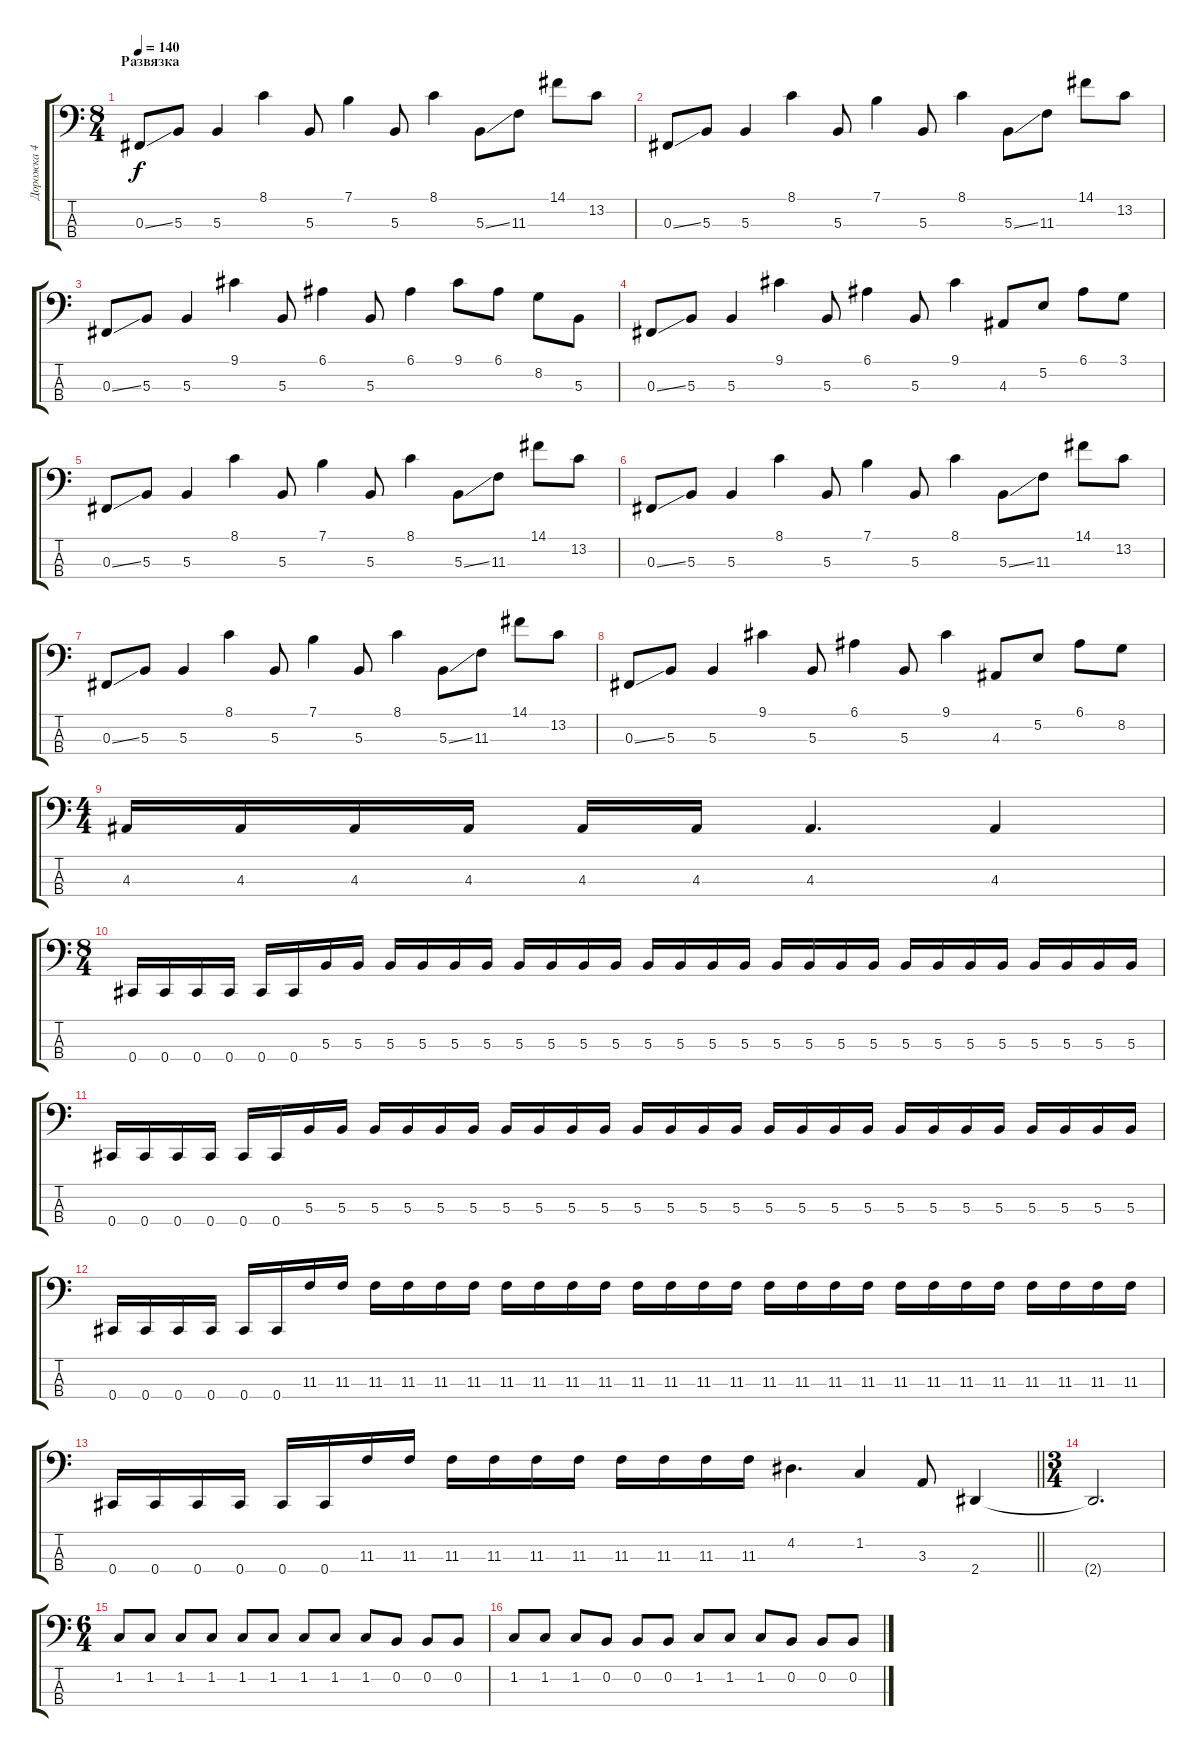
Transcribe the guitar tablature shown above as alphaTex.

\track ("Дорожка 4" "Дорожка 4") {instrument electricbassfinger}
\staff {score tabs}
\tuning (E2 B1 Gb1 Db1) {hide}
\ts (8 4)
\section ("" "Развязка")
\tempo 140
\clef f4
\ks c
0.3{ss}.8{dy f} 5.3.8 5.3.4 8.1.4 5.3.8 7.1.4 5.3.8 8.1.4 5.3{ss}.8 11.3.8 14.1.8 13.2.8 |
0.3{ss}.8 5.3.8 5.3.4 8.1.4 5.3.8 7.1.4 5.3.8 8.1.4 5.3{ss}.8 11.3.8 14.1.8 13.2.8 |
0.3{ss}.8 5.3.8 5.3.4 9.1.4 5.3.8 6.1.4 5.3.8 6.1.4 9.1.8 6.1.8 8.2.8 5.3.8 |
0.3{ss}.8 5.3.8 5.3.4 9.1.4 5.3.8 6.1.4 5.3.8 9.1.4 4.3.8 5.2.8 6.1.8 3.1.8 |
0.3{ss}.8 5.3.8 5.3.4 8.1.4 5.3.8 7.1.4 5.3.8 8.1.4 5.3{ss}.8 11.3.8 14.1.8 13.2.8 |
0.3{ss}.8 5.3.8 5.3.4 8.1.4 5.3.8 7.1.4 5.3.8 8.1.4 5.3{ss}.8 11.3.8 14.1.8 13.2.8 |
0.3{ss}.8 5.3.8 5.3.4 8.1.4 5.3.8 7.1.4 5.3.8 8.1.4 5.3{ss}.8 11.3.8 14.1.8 13.2.8 |
0.3{ss}.8 5.3.8 5.3.4 9.1.4 5.3.8 6.1.4 5.3.8 9.1.4 4.3.8 5.2.8 6.1.8 8.2.8 |
\ts (4 4)
4.3.16 4.3.16 4.3.16 4.3.16 4.3.16 4.3.16 4.3.4{d} 4.3.4 |
\ts (8 4)
0.4.16 0.4.16 0.4.16 0.4.16 0.4.16 0.4.16 5.3.16 5.3.16 5.3.16 5.3.16 5.3.16 5.3.16 5.3.16 5.3.16 5.3.16 5.3.16 5.3.16 5.3.16 5.3.16 5.3.16 5.3.16 5.3.16 5.3.16 5.3.16 5.3.16 5.3.16 5.3.16 5.3.16 5.3.16 5.3.16 5.3.16 5.3.16 |
0.4.16 0.4.16 0.4.16 0.4.16 0.4.16 0.4.16 5.3.16 5.3.16 5.3.16 5.3.16 5.3.16 5.3.16 5.3.16 5.3.16 5.3.16 5.3.16 5.3.16 5.3.16 5.3.16 5.3.16 5.3.16 5.3.16 5.3.16 5.3.16 5.3.16 5.3.16 5.3.16 5.3.16 5.3.16 5.3.16 5.3.16 5.3.16 |
0.4.16 0.4.16 0.4.16 0.4.16 0.4.16 0.4.16 11.3.16 11.3.16 11.3.16 11.3.16 11.3.16 11.3.16 11.3.16 11.3.16 11.3.16 11.3.16 11.3.16 11.3.16 11.3.16 11.3.16 11.3.16 11.3.16 11.3.16 11.3.16 11.3.16 11.3.16 11.3.16 11.3.16 11.3.16 11.3.16 11.3.16 11.3.16 |
\barLineRight lightlight
0.4.16 0.4.16 0.4.16 0.4.16 0.4.16 0.4.16 11.3.16 11.3.16 11.3.16 11.3.16 11.3.16 11.3.16 11.3.16 11.3.16 11.3.16 11.3.16 4.2.4{d} 1.2.4 3.3.8 2.4.4 |
\ts (3 4)
2.4{t}.2{d} |
\ts (6 4)
1.2.8 1.2.8 1.2.8 1.2.8 1.2.8 1.2.8 1.2.8 1.2.8 1.2.8 0.2.8 0.2.8 0.2.8 |
1.2.8 1.2.8 1.2.8 0.2.8 0.2.8 0.2.8 1.2.8 1.2.8 1.2.8 0.2.8 0.2.8 0.2.8
